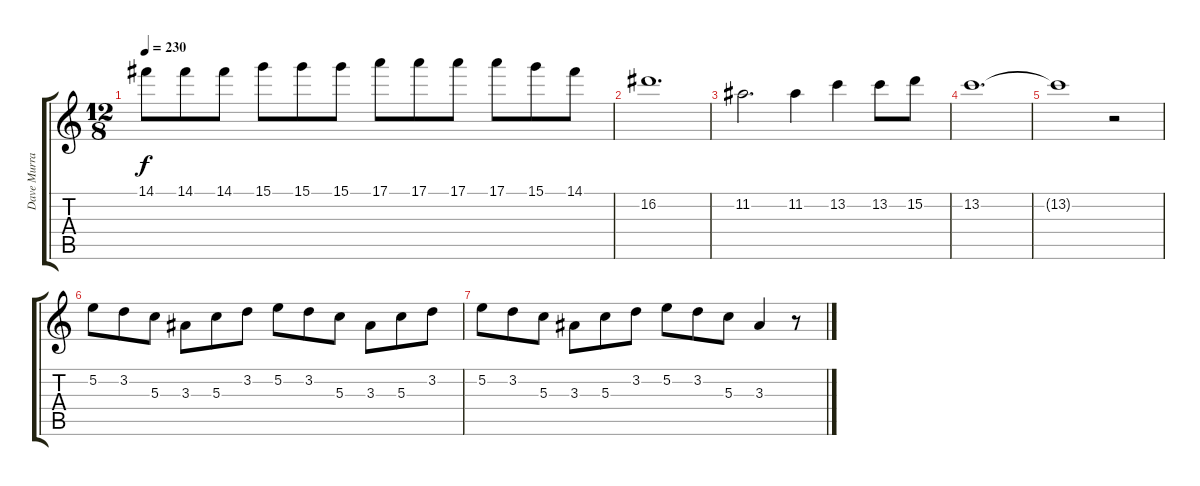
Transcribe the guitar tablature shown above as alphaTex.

\track ("Dave Murray" "Dave Murra") {instrument distortionguitar}
\staff {score tabs}
\tuning (E4 B3 G3 D3 A2 E2) {hide}
\ts (12 8)
\tempo 230
\clef g2
\ks c
14.1.8{dy f} 14.1.8 14.1.8 15.1.8 15.1.8 15.1.8 17.1.8 17.1.8 17.1.8 17.1.8 15.1.8 14.1.8 |
16.2.1{d} |
11.2.2{d} 11.2.4 13.2.4 13.2.8 15.2.8 |
13.2.1{d} |
13.2{t}.1 r.2 |
5.2.8 3.2.8 5.3.8 3.3.8 5.3.8 3.2.8 5.2.8 3.2.8 5.3.8 3.3.8 5.3.8 3.2.8 |
5.2.8 3.2.8 5.3.8 3.3.8 5.3.8 3.2.8 5.2.8 3.2.8 5.3.8 3.3.4 r.8
